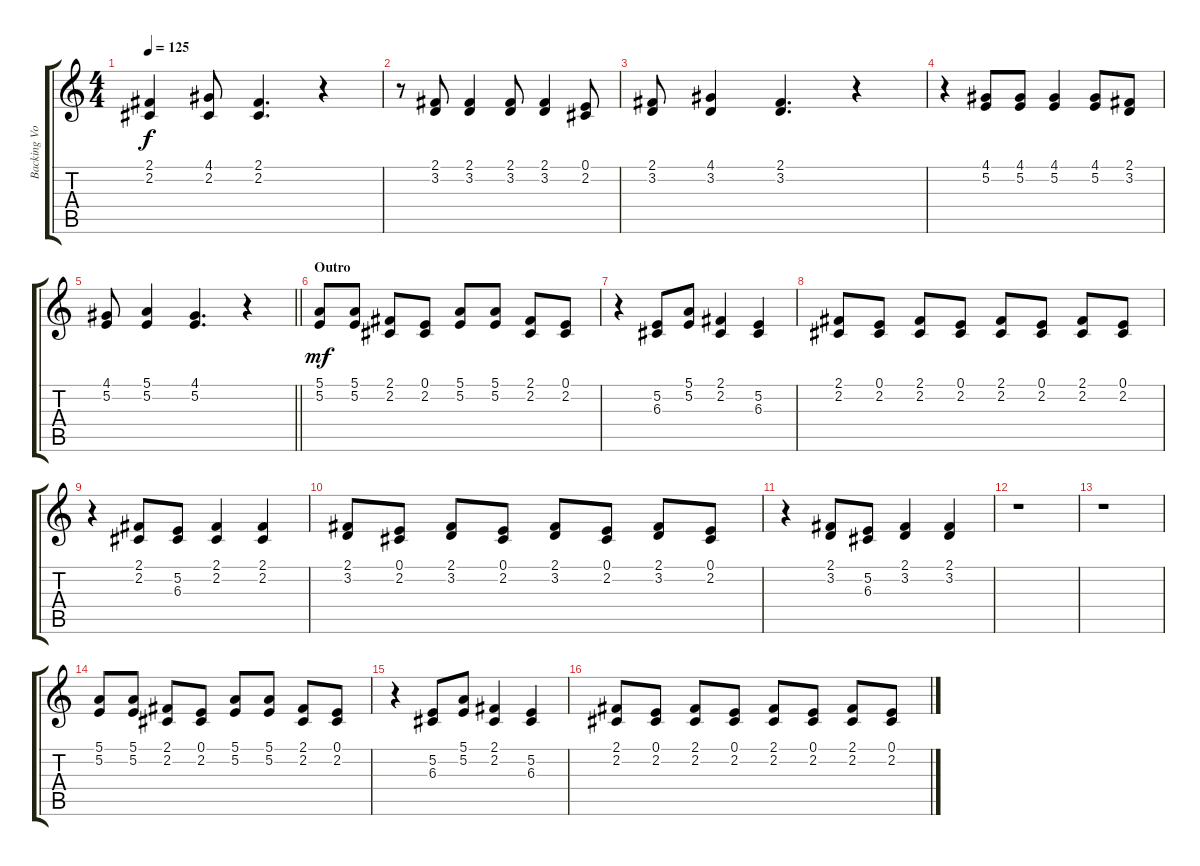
\track ("Backing Vocals" "Backing Vo") {instrument altosax}
\staff {score tabs}
\tuning (E4 B3 G3 D3 A2 E2) {hide}
\ts (4 4)
\tempo 125
\clef g2
\ks c
(2.1 2.2).4{dy f} (4.1 2.2).8 (2.1 2.2).4{d} r.4 |
r.8 (2.1 3.2).8 (2.1 3.2).4 (2.1 3.2).8 (2.1 3.2).4 (0.1 2.2).8 |
(2.1 3.2).8 (4.1 3.2).4 (2.1 3.2).4{d} r.4 |
r.4 (4.1 5.2).8 (4.1 5.2).8 (4.1 5.2).4 (4.1 5.2).8 (2.1 3.2).8 |
\barLineRight lightlight
(4.1 5.2).8 (5.1 5.2).4 (4.1 5.2).4{d} r.4 |
\section ("" "Outro")
(5.1 5.2).8{dy mf} (5.1 5.2).8 (2.1 2.2).8 (0.1 2.2).8 (5.1 5.2).8 (5.1 5.2).8 (2.1 2.2).8 (0.1 2.2).8 |
r.4 (5.2 6.3).8 (5.1 5.2).8 (2.1 2.2).4 (5.2 6.3).4 |
(2.1 2.2).8 (0.1 2.2).8 (2.1 2.2).8 (0.1 2.2).8 (2.1 2.2).8 (0.1 2.2).8 (2.1 2.2).8 (0.1 2.2).8 |
r.4 (2.1 2.2).8 (5.2 6.3).8 (2.1 2.2).4 (2.1 2.2).4 |
(2.1 3.2).8 (0.1 2.2).8 (2.1 3.2).8 (0.1 2.2).8 (2.1 3.2).8 (0.1 2.2).8 (2.1 3.2).8 (0.1 2.2).8 |
r.4 (2.1 3.2).8 (5.2 6.3).8 (2.1 3.2).4 (2.1 3.2).4 |
r.1 |
r.1 |
(5.1 5.2).8 (5.1 5.2).8 (2.1 2.2).8 (0.1 2.2).8 (5.1 5.2).8 (5.1 5.2).8 (2.1 2.2).8 (0.1 2.2).8 |
r.4 (5.2 6.3).8 (5.1 5.2).8 (2.1 2.2).4 (5.2 6.3).4 |
(2.1 2.2).8 (0.1 2.2).8 (2.1 2.2).8 (0.1 2.2).8 (2.1 2.2).8 (0.1 2.2).8 (2.1 2.2).8 (0.1 2.2).8
